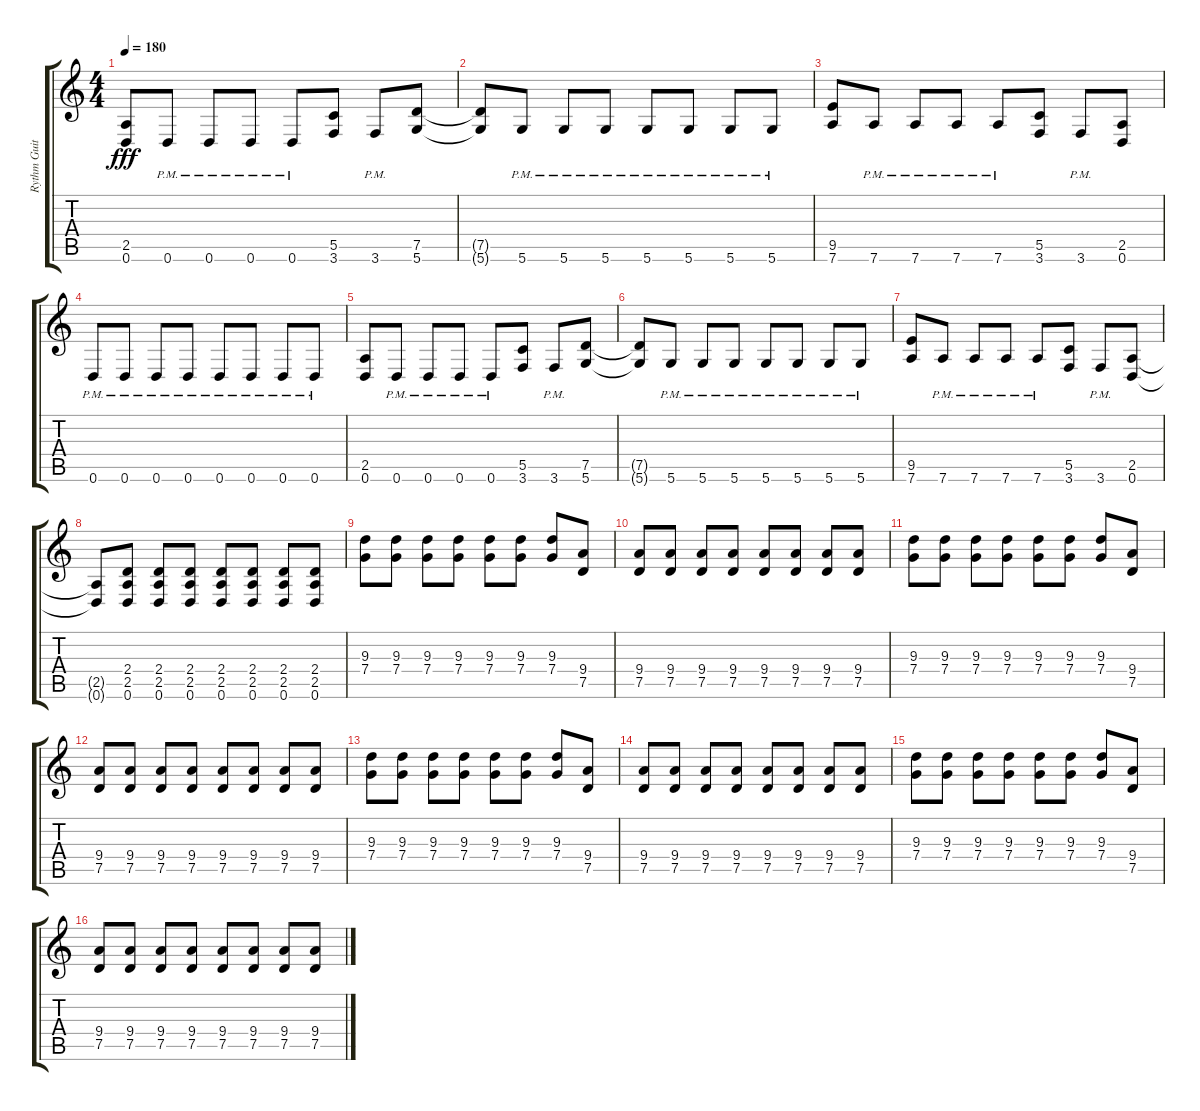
\track ("Rythm Guitar" "Rythm Guit") {instrument overdrivenguitar}
\staff {score tabs}
\tuning (D4 A3 F3 C3 G2 D2) {hide}
\ts (4 4)
\tempo 180
\clef g2
\ks c
(2.5 0.6).8{dy fff} 0.6{pm}.8 0.6{pm}.8 0.6{pm}.8 0.6{pm}.8 (5.5 3.6).8 3.6{pm}.8 (7.5 5.6).8 |
(7.5{t} 5.6{t}).8 5.6{pm}.8 5.6{pm}.8 5.6{pm}.8 5.6{pm}.8 5.6{pm}.8 5.6{pm}.8 5.6{pm}.8 |
(9.5 7.6).8 7.6{pm}.8 7.6{pm}.8 7.6{pm}.8 7.6{pm}.8 (5.5 3.6).8 3.6{pm}.8 (2.5 0.6).8 |
0.6{pm}.8 0.6{pm}.8 0.6{pm}.8 0.6{pm}.8 0.6{pm}.8 0.6{pm}.8 0.6{pm}.8 0.6{pm}.8 |
(2.5 0.6).8 0.6{pm}.8 0.6{pm}.8 0.6{pm}.8 0.6{pm}.8 (5.5 3.6).8 3.6{pm}.8 (7.5 5.6).8 |
(7.5{t} 5.6{t}).8 5.6{pm}.8 5.6{pm}.8 5.6{pm}.8 5.6{pm}.8 5.6{pm}.8 5.6{pm}.8 5.6{pm}.8 |
(9.5 7.6).8 7.6{pm}.8 7.6{pm}.8 7.6{pm}.8 7.6{pm}.8 (5.5 3.6).8 3.6{pm}.8 (2.5 0.6).8 |
(2.5{t} 0.6{t}).8 (2.4 2.5 0.6).8 (2.4 2.5 0.6).8 (2.4 2.5 0.6).8 (2.4 2.5 0.6).8 (2.4 2.5 0.6).8 (2.4 2.5 0.6).8 (2.4 2.5 0.6).8 |
(9.3 7.4).8 (9.3 7.4).8 (9.3 7.4).8 (9.3 7.4).8 (9.3 7.4).8 (9.3 7.4).8 (9.3 7.4).8 (9.4 7.5).8 |
(9.4 7.5).8 (9.4 7.5).8 (9.4 7.5).8 (9.4 7.5).8 (9.4 7.5).8 (9.4 7.5).8 (9.4 7.5).8 (9.4 7.5).8 |
(9.3 7.4).8 (9.3 7.4).8 (9.3 7.4).8 (9.3 7.4).8 (9.3 7.4).8 (9.3 7.4).8 (9.3 7.4).8 (9.4 7.5).8 |
(9.4 7.5).8 (9.4 7.5).8 (9.4 7.5).8 (9.4 7.5).8 (9.4 7.5).8 (9.4 7.5).8 (9.4 7.5).8 (9.4 7.5).8 |
(9.3 7.4).8 (9.3 7.4).8 (9.3 7.4).8 (9.3 7.4).8 (9.3 7.4).8 (9.3 7.4).8 (9.3 7.4).8 (9.4 7.5).8 |
(9.4 7.5).8 (9.4 7.5).8 (9.4 7.5).8 (9.4 7.5).8 (9.4 7.5).8 (9.4 7.5).8 (9.4 7.5).8 (9.4 7.5).8 |
(9.3 7.4).8 (9.3 7.4).8 (9.3 7.4).8 (9.3 7.4).8 (9.3 7.4).8 (9.3 7.4).8 (9.3 7.4).8 (9.4 7.5).8 |
(9.4 7.5).8 (9.4 7.5).8 (9.4 7.5).8 (9.4 7.5).8 (9.4 7.5).8 (9.4 7.5).8 (9.4 7.5).8 (9.4 7.5).8
